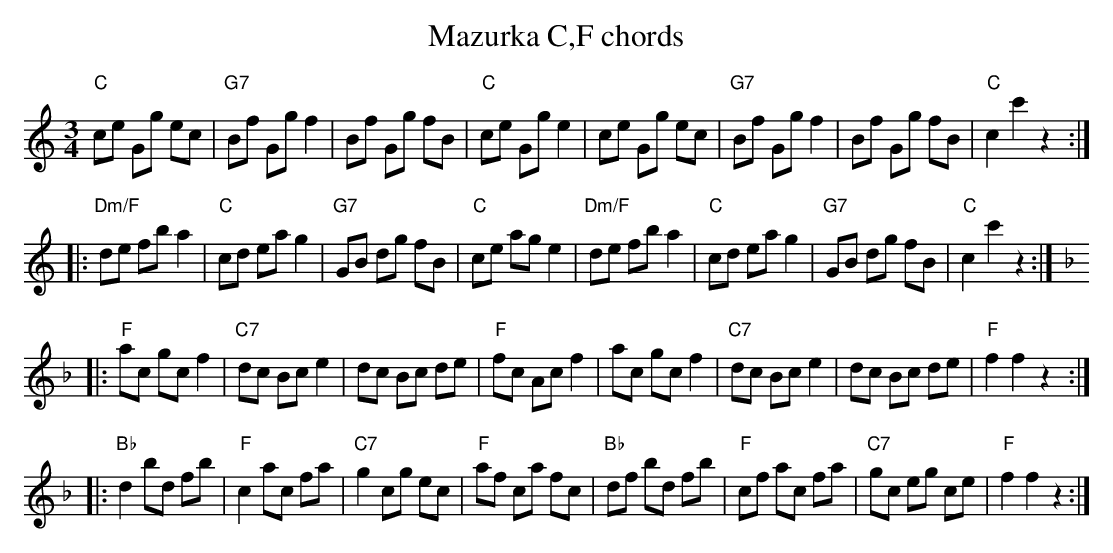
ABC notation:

X:1
T:Mazurka C,F chords
M:3/4
L:1/8
K:C %%MIDI gchordon
"C"ce Gg ec | "G7"Bf Gg f2 | Bf Gg fB | "C"ce Gg e2 | ce Gg ec | "G7"Bf Gg f2 | Bf Gg fB | "C"c2 c'2 z2 :|
|: "Dm/F"de fb a2 | "C"cd ea g2 | "G7"GB dg fB | "C"ce ag e2 | "Dm/F"de fb a2 | "C"cd ea g2 | "G7"GB dg fB | "C"c2 c'2 z2 :|
K:F
|: "F"ac gc f2 | "C7"dc Bc e2 | dc Bc de | "F"fc Ac f2 | ac gc f2 | "C7"dc Bc e2 | dc Bc de | "F"f2 f2 z2 :|
|: "Bb"d2 bd fb | "F"c2 ac fa | "C7"g2 cg ec | "F"af ca fc | "Bb"df bd fb | "F"cf ac fa | "C7"gc eg ce | "F"f2 f2 z2 :|
